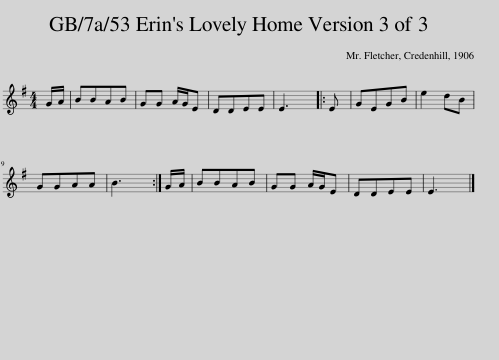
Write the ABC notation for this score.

X:1
L:1/8
M:4/4
I:linebreak $
K:Emin
V:1 treble
V:1
 G/A/ | BBAB | GG A/G/E | DDEE | E3 |: %5
 E | GEGB | e2 dB |$ GGAA | B3 :| %10
 G/A/ | BBAB | GG A/G/E | DDEE | E3 |] %15
